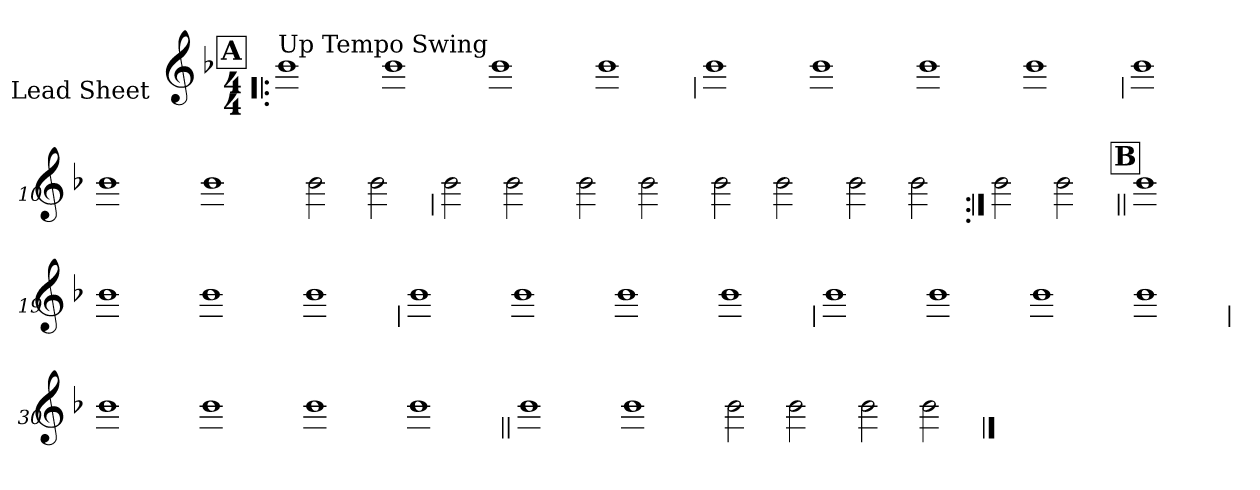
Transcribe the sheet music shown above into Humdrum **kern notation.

**kern
*part1
*staff1
*I"Lead Sheet
*stria0
*clefG2
*k[b-]
*F:
*M4/4
!!LO:REH:place=s1:a:t=A
=1!|:
!LO:TX:a:t=Up Tempo Swing
1b-
=2-
1b-
=3-
1b-
=4-
1b-
!!LO:LB:g=z
=5
1b-
=6-
1b-
=7-
1b-
=8-
1b-
!!LO:LB:g=z
=9
1b-
=10-
1b-
=11-
1b-
=12-
2b-
2b-
!!LO:LB:g=z
=13
2b-
2b-
=14-
2b-
2b-
=15-
2b-
2b-
=16-
2b-
2b-
!!LO:LB:g=z
=17:|!
2b-
2b-
!!LO:LB:g=z
!!LO:REH:place=s1:a:t=B
=18||
1b-
=19-
1b-
=20-
1b-
=21-
1b-
!!LO:LB:g=z
=22
1b-
=23-
1b-
=24-
1b-
=25-
1b-
!!LO:LB:g=z
=26
1b-
=27-
1b-
=28-
1b-
=29-
1b-
!!LO:LB:g=z
=30
1b-
=31-
1b-
=32-
1b-
=33-
1b-
!!LO:LB:g=z
=34||
1b-
=35-
1b-
=36-
2b-
2b-
=37-
2b-
2b-
==
*-
